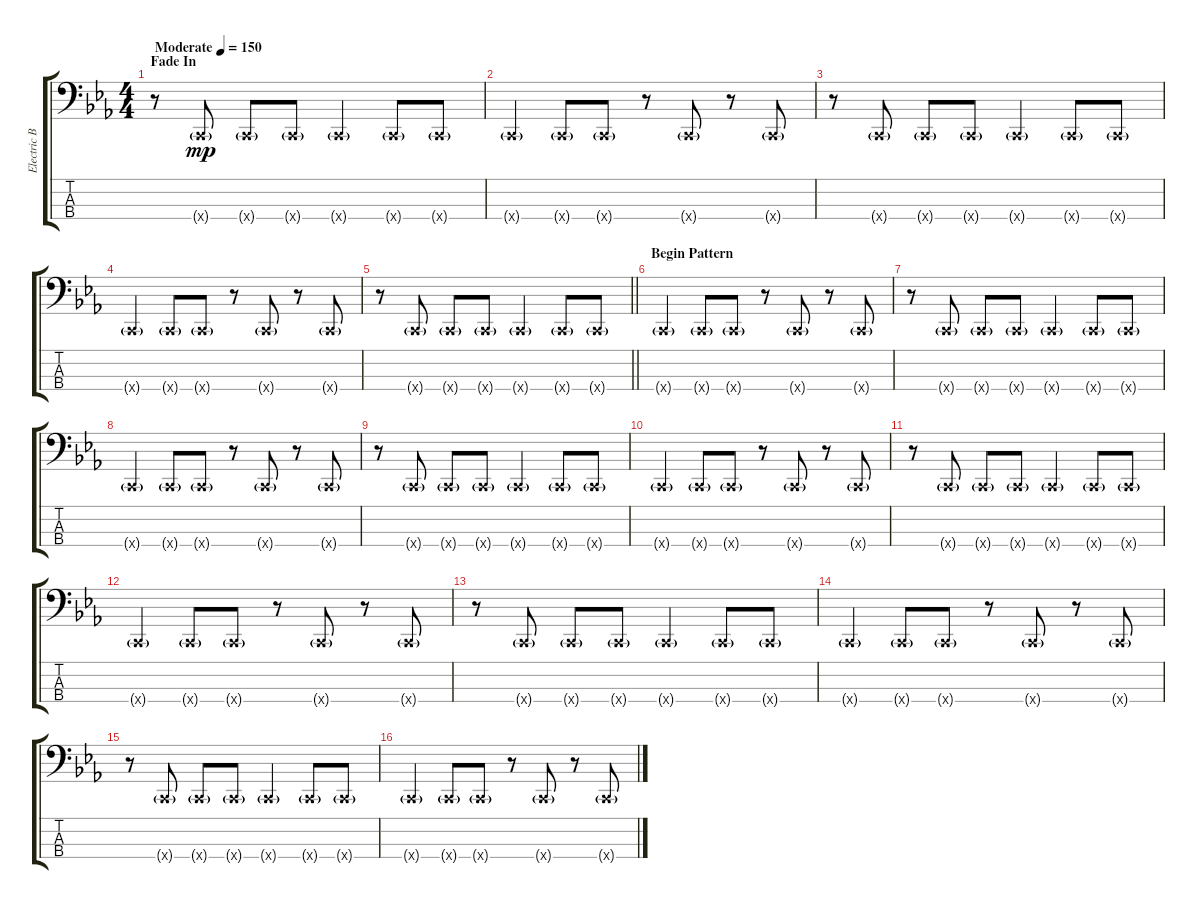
\track ("Electric Bass" "Electric B") {instrument electricbasspick}
\staff {score tabs}
\tuning (F2 C2 G1 C1) {hide}
\ts (4 4)
\section ("" "Fade In")
\tempo (150 "Moderate")
\clef f4
\ks cminor
r.8{dy mp volume 0 instrument electricbasspick} 0.4{g x}.8 0.4{g x}.8{volume 15} 0.4{g x}.8 0.4{g x}.4 0.4{g x}.8 0.4{g x}.8 |
0.4{g x}.4 0.4{g x}.8 0.4{g x}.8 r.8 0.4{g x}.8 r.8 0.4{g x}.8 |
r.8 0.4{g x}.8 0.4{g x}.8 0.4{g x}.8 0.4{g x}.4 0.4{g x}.8 0.4{g x}.8 |
0.4{g x}.4 0.4{g x}.8 0.4{g x}.8 r.8 0.4{g x}.8 r.8 0.4{g x}.8 |
\barLineRight lightlight
r.8 0.4{g x}.8 0.4{g x}.8 0.4{g x}.8 0.4{g x}.4 0.4{g x}.8 0.4{g x}.8 |
\section ("" "Begin Pattern")
0.4{g x}.4 0.4{g x}.8 0.4{g x}.8 r.8 0.4{g x}.8 r.8 0.4{g x}.8 |
r.8 0.4{g x}.8 0.4{g x}.8 0.4{g x}.8 0.4{g x}.4 0.4{g x}.8 0.4{g x}.8 |
0.4{g x}.4 0.4{g x}.8 0.4{g x}.8 r.8 0.4{g x}.8 r.8 0.4{g x}.8 |
r.8 0.4{g x}.8 0.4{g x}.8 0.4{g x}.8 0.4{g x}.4 0.4{g x}.8 0.4{g x}.8 |
0.4{g x}.4 0.4{g x}.8 0.4{g x}.8 r.8 0.4{g x}.8 r.8 0.4{g x}.8 |
r.8 0.4{g x}.8 0.4{g x}.8 0.4{g x}.8 0.4{g x}.4 0.4{g x}.8 0.4{g x}.8 |
0.4{g x}.4 0.4{g x}.8 0.4{g x}.8 r.8 0.4{g x}.8 r.8 0.4{g x}.8 |
r.8 0.4{g x}.8 0.4{g x}.8 0.4{g x}.8 0.4{g x}.4 0.4{g x}.8 0.4{g x}.8 |
0.4{g x}.4 0.4{g x}.8 0.4{g x}.8 r.8 0.4{g x}.8 r.8 0.4{g x}.8 |
r.8 0.4{g x}.8 0.4{g x}.8 0.4{g x}.8 0.4{g x}.4 0.4{g x}.8 0.4{g x}.8 |
0.4{g x}.4 0.4{g x}.8 0.4{g x}.8 r.8 0.4{g x}.8 r.8 0.4{g x}.8
